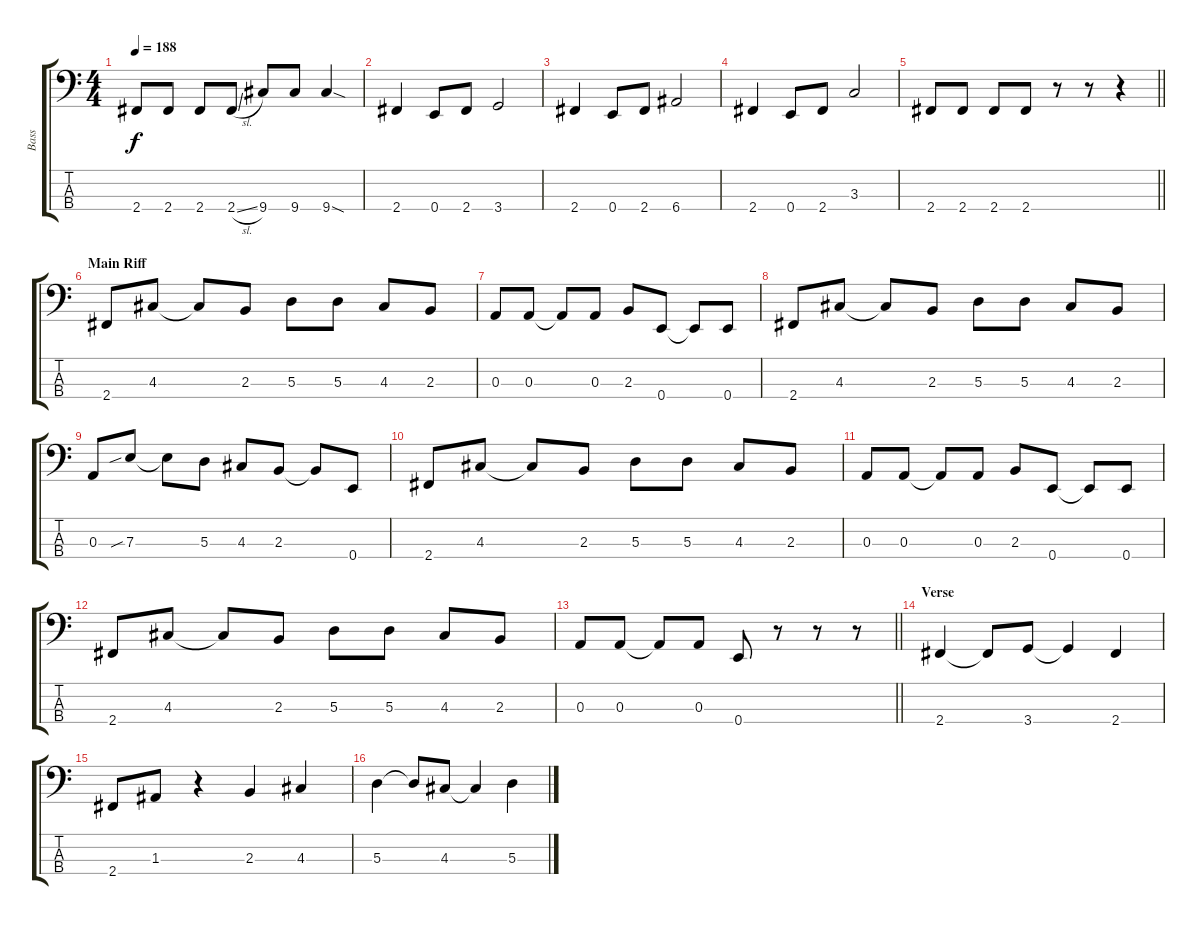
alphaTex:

\track ("Bass" "Bass") {instrument electricbassfinger}
\staff {score tabs}
\tuning (G2 D2 A1 E1) {hide}
\ts (4 4)
\tempo 188
\clef f4
\ks c
2.4.8{dy f} 2.4.8 2.4.8 2.4{sl}.8 9.4.8 9.4.8 9.4{sod}.4 |
2.4.4 0.4.8 2.4.8 3.4.2 |
2.4.4 0.4.8 2.4.8 6.4.2 |
2.4.4 0.4.8 2.4.8 3.3.2 |
\barLineRight lightlight
2.4.8 2.4.8 2.4.8 2.4.8 r.8 r.8 r.4 |
\section ("" "Main Riff")
2.4.8 4.3.8 4.3{t}.8 2.3.8 5.3.8 5.3.8 4.3.8 2.3.8 |
0.3.8 0.3.8 0.3{t}.8 0.3.8 2.3.8 0.4.8 0.4{t}.8 0.4.8 |
2.4.8 4.3.8 4.3{t}.8 2.3.8 5.3.8 5.3.8 4.3.8 2.3.8 |
0.3.8 7.3{sib}.8 7.3{t}.8 5.3.8 4.3.8 2.3.8 2.3{t}.8 0.4.8 |
2.4.8 4.3.8 4.3{t}.8 2.3.8 5.3.8 5.3.8 4.3.8 2.3.8 |
0.3.8 0.3.8 0.3{t}.8 0.3.8 2.3.8 0.4.8 0.4{t}.8 0.4.8 |
2.4.8 4.3.8 4.3{t}.8 2.3.8 5.3.8 5.3.8 4.3.8 2.3.8 |
\barLineRight lightlight
0.3.8 0.3.8 0.3{t}.8 0.3.8 0.4.8 r.8 r.8 r.8 |
\section ("" "Verse")
2.4.4 2.4{t}.8 3.4.8 3.4{t}.4 2.4.4 |
2.4.8 1.3.8 r.4 2.3.4 4.3.4 |
5.3.4 5.3{t}.8 4.3.8 4.3{t}.4 5.3.4
